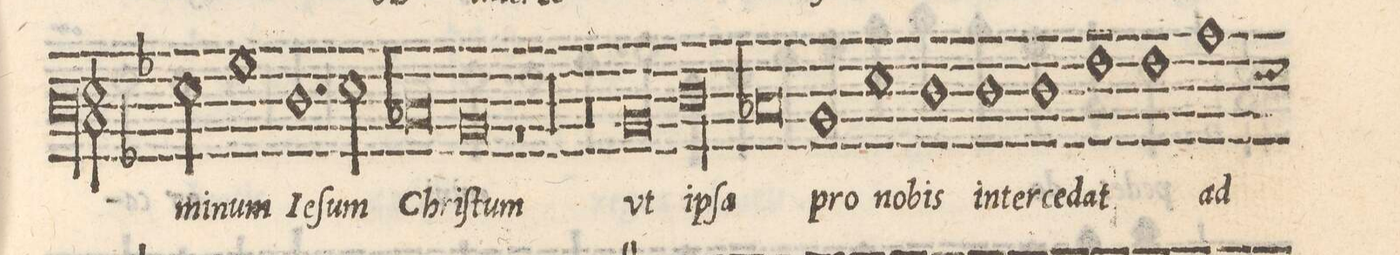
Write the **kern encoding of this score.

**kern	**text
*I"BASSVS	*
*clefF3	*
*k[b-]	*
*met(C|)	*
*M2/1	*
2G\	-mi-
=36-	=36-
1B-	-num
1.F	Ie-
=37-	=37-
2G\	-ſum
0E-X	CHri-
=38-	=38-
0D	-ſtum
=39-	=39-
1r	.
=40-	=40-
00r	.
=41-	=41-
=42-	=42-
0r	.
=43-	=43-
0D	vt
=44-	=44-
00F	ip-
=45-	=45-
=46-	=46-
0E-X	-ſa
=47-	=47-
1D	pro
1G	no-
=48-	=48-
1F	-bis
1F	in-
=49-	=49-
1F	-ter-
1A	-ce-
=50-	=50-
1A	-dat
1c	ad
*custos:G	*
=51-	=51-
*-	*-
